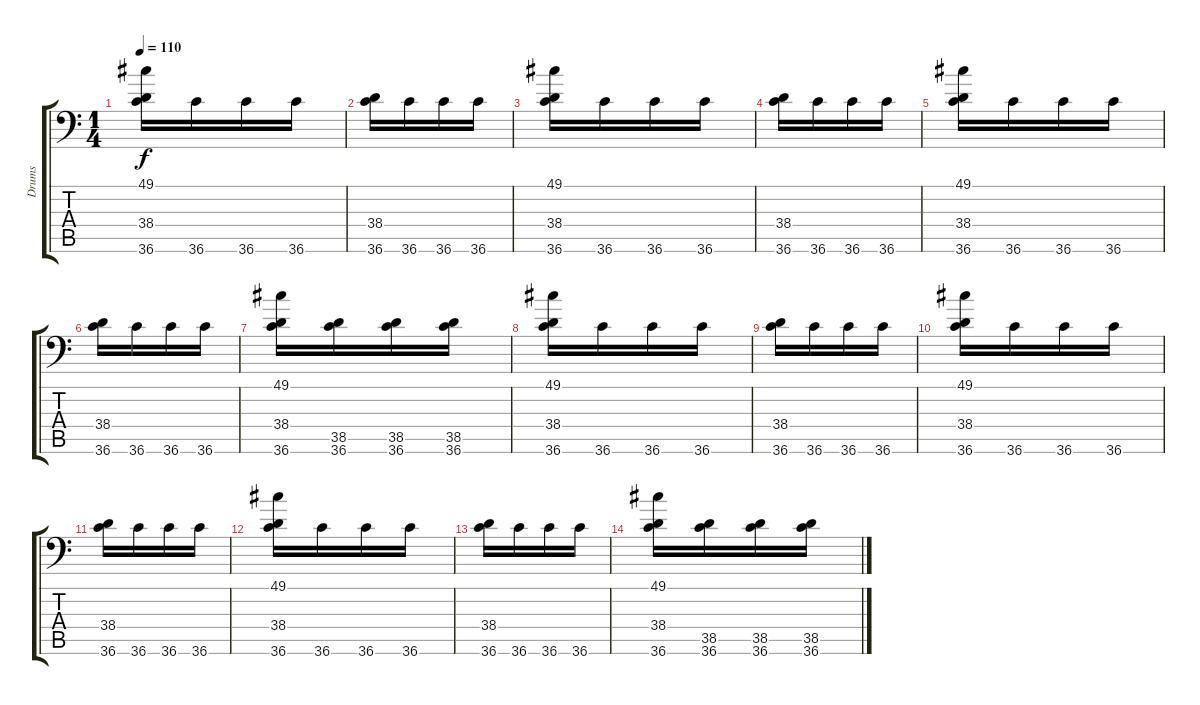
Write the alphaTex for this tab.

\track ("Drums" "Drums") {instrument acousticgrandpiano}
\staff {score tabs}
\tuning (C-1 C-1 C-1 C-1 C-1 C-1) {hide}
\ts (1 4)
\tempo 110
\clef f4
\ks c
(49.1 38.4 36.6).16{dy f} 36.6.16 36.6.16 36.6.16 |
(38.4 36.6).16 36.6.16 36.6.16 36.6.16 |
(49.1 38.4 36.6).16 36.6.16 36.6.16 36.6.16 |
(38.4 36.6).16 36.6.16 36.6.16 36.6.16 |
(49.1 38.4 36.6).16 36.6.16 36.6.16 36.6.16 |
(38.4 36.6).16 36.6.16 36.6.16 36.6.16 |
(49.1 38.4 36.6).16 (38.5 36.6).16 (38.5 36.6).16 (38.5 36.6).16 |
(49.1 38.4 36.6).16 36.6.16 36.6.16 36.6.16 |
(38.4 36.6).16 36.6.16 36.6.16 36.6.16 |
(49.1 38.4 36.6).16 36.6.16 36.6.16 36.6.16 |
(38.4 36.6).16 36.6.16 36.6.16 36.6.16 |
(49.1 38.4 36.6).16 36.6.16 36.6.16 36.6.16 |
(38.4 36.6).16 36.6.16 36.6.16 36.6.16 |
(49.1 38.4 36.6).16 (38.5 36.6).16 (38.5 36.6).16 (38.5 36.6).16
